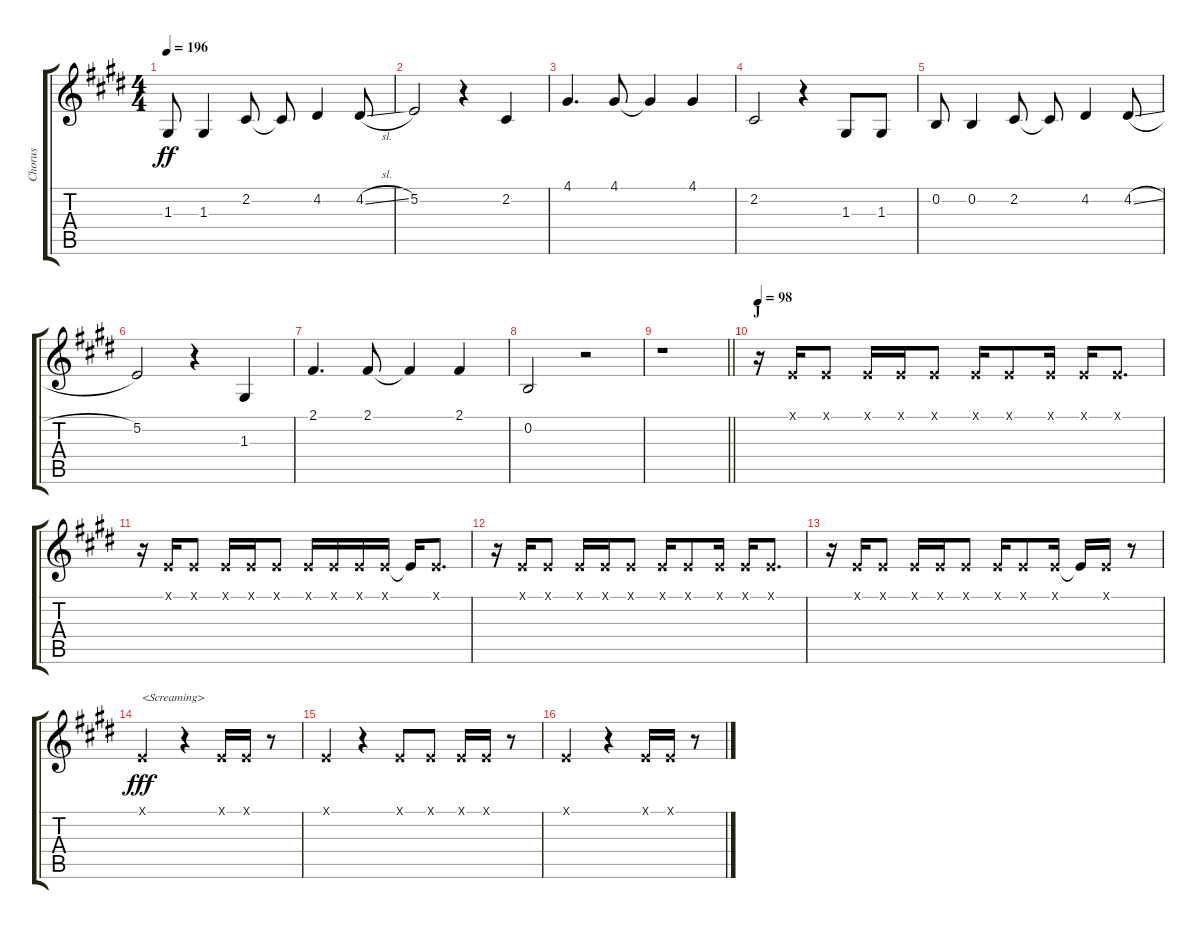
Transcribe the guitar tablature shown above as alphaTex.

\track ("Chorus" "Chorus") {instrument voiceoohs}
\staff {score tabs}
\tuning (E4 B3 G3 D3 A2 E2) {hide}
\ts (4 4)
\tempo 196
\clef g2
\ks e
1.3.8{dy ff} 1.3.4 2.2.8 2.2{t}.8 4.2.4 4.2{sl}.8 |
5.2.2 r.4 2.2.4 |
4.1.4{d} 4.1.8 4.1{t}.4 4.1.4 |
2.2.2 r.4 1.3.8 1.3.8 |
0.2.8 0.2.4 2.2.8 2.2{t}.8 4.2.4 4.2{sl}.8 |
5.2.2 r.4 1.3.4 |
2.1.4{d} 2.1.8 2.1{t}.4 2.1.4 |
0.2.2 r.2 |
\barLineRight lightlight
r.1 |
\section ("" "J")
\tempo 98
r.16 0.1{x}.16 0.1{x}.8 0.1{x}.16 0.1{x}.16 0.1{x}.8 0.1{x}.16 0.1{x}.8 0.1{x}.16 0.1{x}.16 0.1{x}.8{d} |
r.16 0.1{x}.16 0.1{x}.8 0.1{x}.16 0.1{x}.16 0.1{x}.8 0.1{x}.16 0.1{x}.16 0.1{x}.16 0.1{x}.16 0.1{t}.16 0.1{x}.8{d} |
r.16 0.1{x}.16 0.1{x}.8 0.1{x}.16 0.1{x}.16 0.1{x}.8 0.1{x}.16 0.1{x}.8 0.1{x}.16 0.1{x}.16 0.1{x}.8{d} |
r.16 0.1{x}.16 0.1{x}.8 0.1{x}.16 0.1{x}.16 0.1{x}.8 0.1{x}.16 0.1{x}.8 0.1{x}.16 0.1{t}.16 0.1{x}.16 r.8 |
0.1{x}.2{txt "<Screaming>" dy fff} r.4 0.1{x}.16 0.1{x}.16 r.8 |
0.1{x}.4 r.4 0.1{x}.8 0.1{x}.8 0.1{x}.16 0.1{x}.16 r.8 |
0.1{x}.2 r.4 0.1{x}.16 0.1{x}.16 r.8
